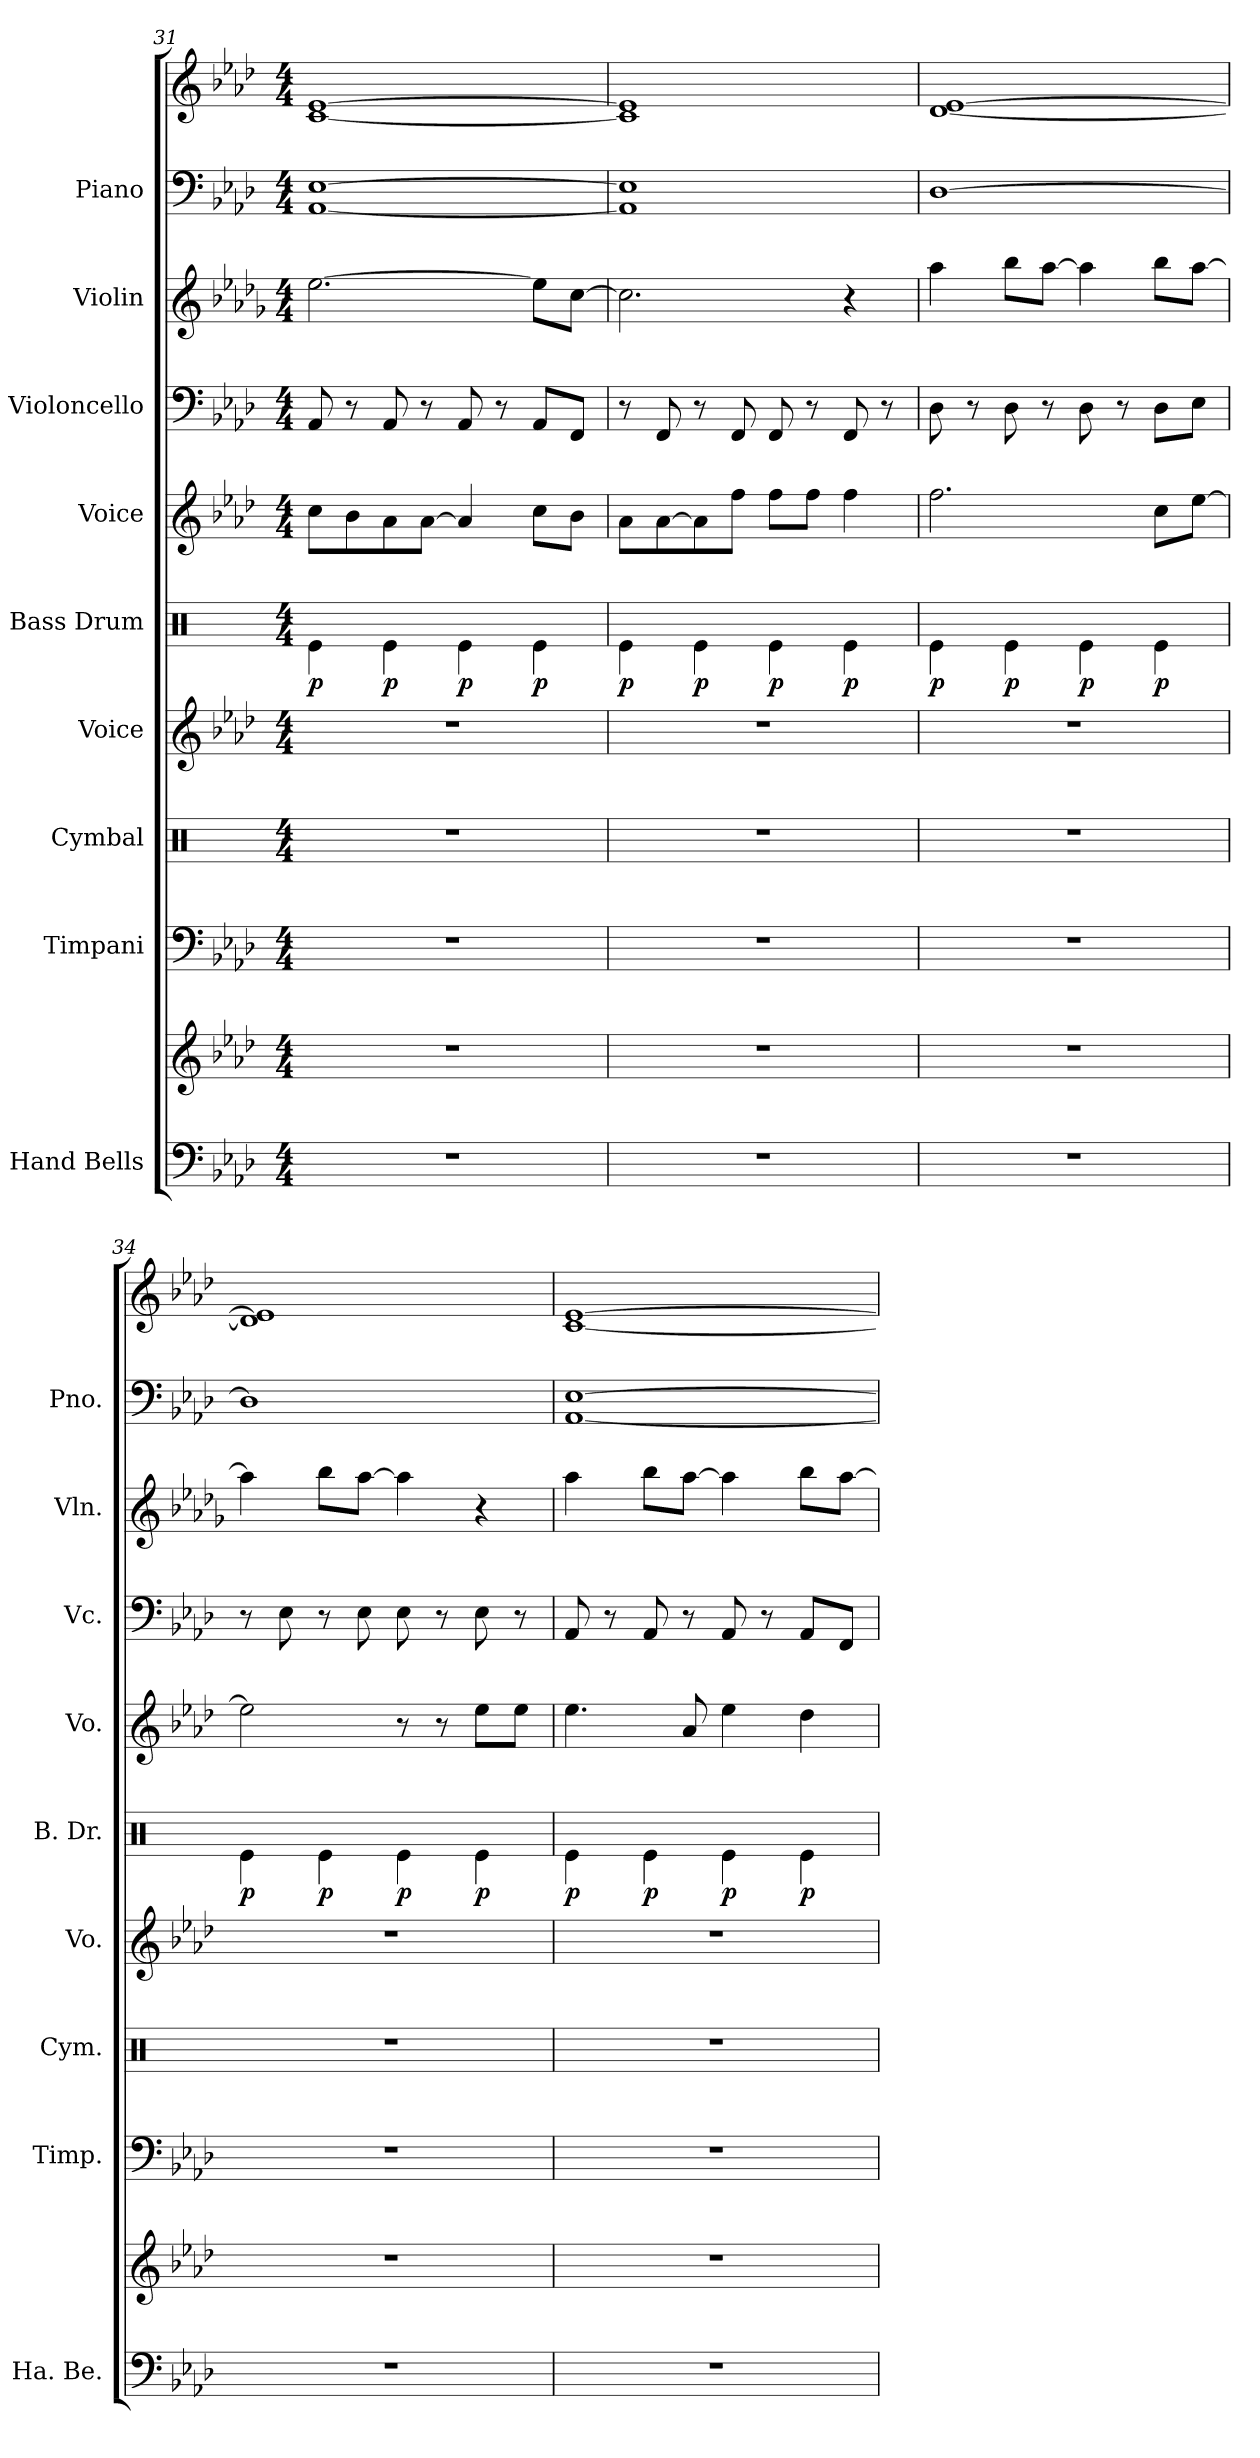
**kern	**kern	**kern	**kern	**kern	**kern	**dynam	**kern	**kern	**kern	**kern	**kern
*part9	*part9	*part8	*part7	*part6	*part5	*part5	*part4	*part3	*part2	*part1	*part1
*staff11	*staff10	*staff9	*staff8	*staff7	*staff6	*staff6	*staff5	*staff4	*staff3	*staff2	*staff1
*I"Hand Bells	*	*I"Timpani	*I"Cymbal	*I"Voice	*I"Bass Drum	*	*I"Voice	*I"Violoncello	*I"Violin	*I"Piano	*
*I'Ha. Be.	*	*I'Timp.	*I'Cym.	*I'Vo.	*I'B. Dr.	*	*I'Vo.	*I'Vc.	*I'Vln.	*I'Pno.	*
*clefF4	*clefG2	*clefF4	*clefX	*clefG2	*clefX	*	*clefG2	*clefF4	*clefG2	*clefF4	*clefG2
*k[b-e-a-d-]	*k[b-e-a-d-]	*k[b-e-a-d-]	*k[]	*k[b-e-a-d-]	*k[]	*	*k[b-e-a-d-]	*k[b-e-a-d-]	*k[b-e-a-d-g-]	*k[b-e-a-d-]	*k[b-e-a-d-]
*M4/4	*M4/4	*M4/4	*M4/4	*M4/4	*M4/4	*	*M4/4	*M4/4	*M4/4	*M4/4	*M4/4
=31	=31	=31	=31	=31	=31	=31	=31	=31	=31	=31	=31
!	!	!	!	!	!	!LO:DY:b	!	!	!	!	!
1r	1r	1r	1r	1r	4Re\	p	8cc\L	8AA-/	[2.ee-\	[1AA- [1E-	[1c [1e-
.	.	.	.	.	.	.	8b-\	8r	.	.	.
!	!	!	!	!	!	!LO:DY:b	!	!	!	!	!
.	.	.	.	.	4Re\	p	8a-\	8AA-/	.	.	.
.	.	.	.	.	.	.	[8a-\J	8r	.	.	.
!	!	!	!	!	!	!LO:DY:b	!	!	!	!	!
.	.	.	.	.	4Re\	p	4a-/]	8AA-/	.	.	.
.	.	.	.	.	.	.	.	8r	.	.	.
!	!	!	!	!	!	!LO:DY:b	!	!	!	!	!
.	.	.	.	.	4Re\	p	8cc\L	8AA-/L	8ee-\L]	.	.
.	.	.	.	.	.	.	8b-\J	8FF/J	[8cc\J	.	.
=32	=32	=32	=32	=32	=32	=32	=32	=32	=32	=32	=32
!	!	!	!	!	!	!LO:DY:b	!	!	!	!	!
1r	1r	1r	1r	1r	4Re\	p	8a-\L	8r	2.cc\]	1AA-] 1E-]	1c] 1e-]
.	.	.	.	.	.	.	[8a-\	8FF/	.	.	.
!	!	!	!	!	!	!LO:DY:b	!	!	!	!	!
.	.	.	.	.	4Re\	p	8a-\]	8r	.	.	.
.	.	.	.	.	.	.	8ff\J	8FF/	.	.	.
!	!	!	!	!	!	!LO:DY:b	!	!	!	!	!
.	.	.	.	.	4Re\	p	8ff\L	8FF/	.	.	.
.	.	.	.	.	.	.	8ff\J	8r	.	.	.
!	!	!	!	!	!	!LO:DY:b	!	!	!	!	!
.	.	.	.	.	4Re\	p	4ff\	8FF/	4r	.	.
.	.	.	.	.	.	.	.	8r	.	.	.
!!LO:PB:g=z
=33	=33	=33	=33	=33	=33	=33	=33	=33	=33	=33	=33
!	!	!	!	!	!	!LO:DY:b	!	!	!	!	!
1r	1r	1r	1r	1r	4Re\	p	2.ff\	8D-\	4aa-\	[1D-	[1d- [1e-
.	.	.	.	.	.	.	.	8r	.	.	.
!	!	!	!	!	!	!LO:DY:b	!	!	!	!	!
.	.	.	.	.	4Re\	p	.	8D-\	8bb-\L	.	.
.	.	.	.	.	.	.	.	8r	[8aa-\J	.	.
!	!	!	!	!	!	!LO:DY:b	!	!	!	!	!
.	.	.	.	.	4Re\	p	.	8D-\	4aa-\]	.	.
.	.	.	.	.	.	.	.	8r	.	.	.
!	!	!	!	!	!	!LO:DY:b	!	!	!	!	!
.	.	.	.	.	4Re\	p	8cc\L	8D-\L	8bb-\L	.	.
.	.	.	.	.	.	.	[8ee-\J	8E-\J	[8aa-\J	.	.
=34	=34	=34	=34	=34	=34	=34	=34	=34	=34	=34	=34
!	!	!	!	!	!	!LO:DY:b	!	!	!	!	!
1r	1r	1r	1r	1r	4Re\	p	2ee-\]	8r	4aa-\]	1D-]	1d-] 1e-]
.	.	.	.	.	.	.	.	8E-\	.	.	.
!	!	!	!	!	!	!LO:DY:b	!	!	!	!	!
.	.	.	.	.	4Re\	p	.	8r	8bb-\L	.	.
.	.	.	.	.	.	.	.	8E-\	[8aa-\J	.	.
!	!	!	!	!	!	!LO:DY:b	!	!	!	!	!
.	.	.	.	.	4Re\	p	8r	8E-\	4aa-\]	.	.
.	.	.	.	.	.	.	8r	8r	.	.	.
!	!	!	!	!	!	!LO:DY:b	!	!	!	!	!
.	.	.	.	.	4Re\	p	8ee-\L	8E-\	4r	.	.
.	.	.	.	.	.	.	8ee-\J	8r	.	.	.
=35	=35	=35	=35	=35	=35	=35	=35	=35	=35	=35	=35
!	!	!	!	!	!	!LO:DY:b	!	!	!	!	!
1r	1r	1r	1r	1r	4Re\	p	4.ee-\	8AA-/	4aa-\	[1AA- [1E-	[1c [1e-
.	.	.	.	.	.	.	.	8r	.	.	.
!	!	!	!	!	!	!LO:DY:b	!	!	!	!	!
.	.	.	.	.	4Re\	p	.	8AA-/	8bb-\L	.	.
.	.	.	.	.	.	.	8a-/	8r	[8aa-\J	.	.
!	!	!	!	!	!	!LO:DY:b	!	!	!	!	!
.	.	.	.	.	4Re\	p	4ee-\	8AA-/	4aa-\]	.	.
.	.	.	.	.	.	.	.	8r	.	.	.
!	!	!	!	!	!	!LO:DY:b	!	!	!	!	!
.	.	.	.	.	4Re\	p	4dd-\	8AA-/L	8bb-\L	.	.
.	.	.	.	.	.	.	.	8FF/J	[8aa-\J	.	.
=	=	=	=	=	=	=	=	=	=	=	=
*-	*-	*-	*-	*-	*-	*-	*-	*-	*-	*-	*-
